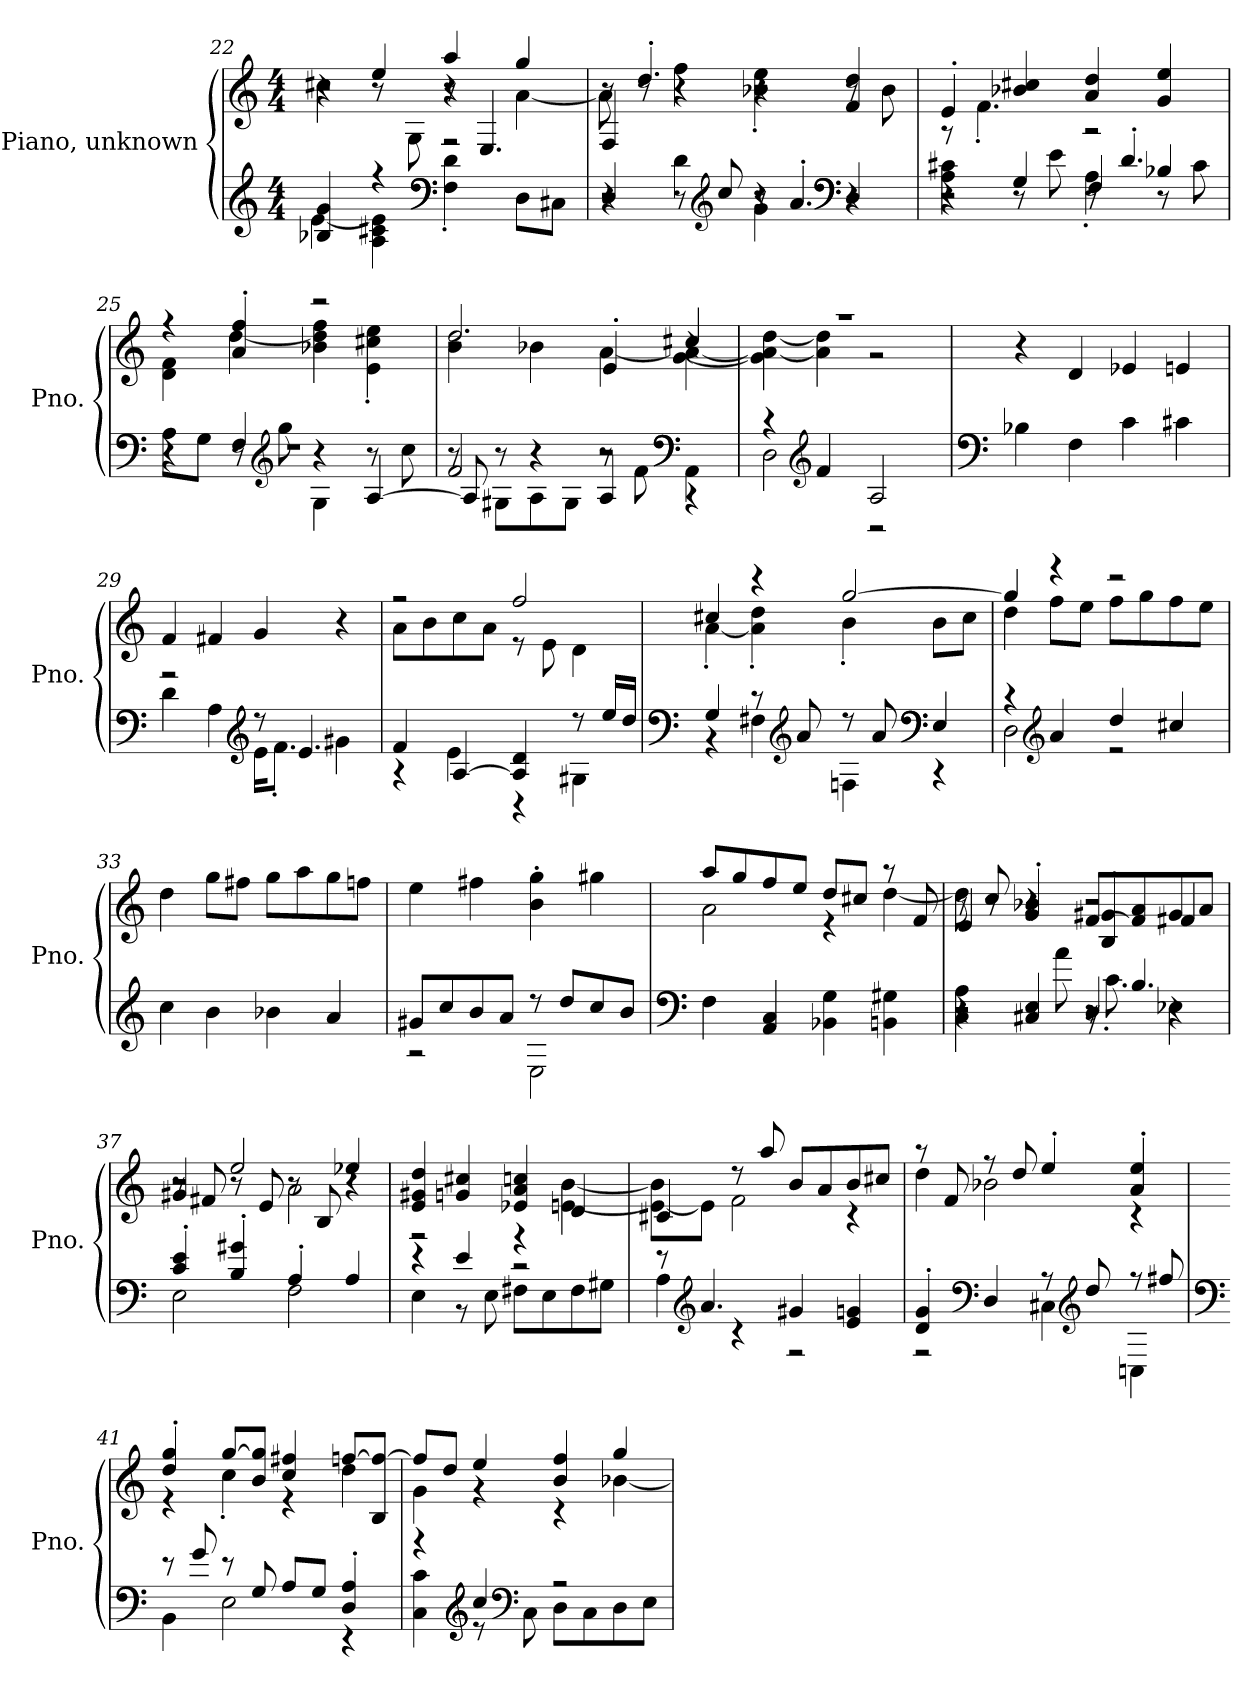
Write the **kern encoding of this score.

**kern	**kern
*part1	*part1
*staff2	*staff1
*I"Piano, unknown	*
*I'Pno.	*
*clefG2	*clefG2
*k[]	*k[]
*M4/4	*M4/4
=22	=22
*^	*^
*	*	*	*^
4B-X/ 4g/	[4e\	4r	4cc#X\	2r
4r	4A\ 4c#X\ 4e\]	4ee/	8r	.
.	.	.	8G\	.
*clefF4	*	*	*	*
2r	4F\' 4d\'	4aa/	4r	8r
.	.	.	.	4.E/
.	8D\L	4gg/	[4a\	.
.	8C#X\J	.	.	.
=23	=23	=23	=23	=23
*	*^	*	*	*
2r	4r	4D/	4F/	8a\]	8r
.	.	.	.	8r	4.dd'/
.	4d\	8r	4r	4ff\	.
*clefG2	*	*	*	*	*
.	.	8cc/	.	.	.
8r	4g\	4r	2r	4b-X\' 4ee\'	4r
4.a'/	.	.	.	.	.
*clefF4	*	*	*	*	*
.	4r	4D/	.	8r	4f/ 4dd/
.	.	.	.	8b-\	.
*	*	*	*	*v	*v
!!LO:LB:g=z
=24	=24	=24	=24	=24
2r	4A\ 4c#X\	4r	4e'/	8r
.	.	.	.	4.f'\
.	8r	4G/	4b-X/ 4cc#X/	.
.	8e\	.	.	.
8r	4A'\	4F/	4a/ 4dd/	2r
4.d'/	.	.	.	.
.	8r	4B-X/	4g/ 4ee/	.
.	8c#\	.	.	.
=25	=25	=25	=25	=25
1r	8A\L	4r	4r	4d\ 4f\
.	8G\J	.	.	.
.	8r	4F/	4a/' 4ff/'	[4dd\
*clefG2	*	*	*	*
.	8gg\	.	.	.
.	4G\	4r	2r	4b-X\ 4dd\] 4ff\
.	8r	[4A/	.	4e\' 4cc#X\' 4ee\'
.	8cc\	.	.	.
=26	=26	=26	=26	=26
*	*	*	*	*^
2f/	8r	8A/]	2.dd/	4b\	2r
.	8G#X\L	8r	.	.	.
.	8A\	4r	.	4b-X\	.
.	8G#\J	.	.	.	.
2r	8r	4A/	.	[4a\	4e'/
.	8f\	.	.	.	.
*clefF4	*	*	*	*	*
.	4AA\	4r	4cc#X/	[4g\ 4a\_	4r
*	*v	*v	*	*	*
*	*	*	*v	*v
=27	=27	=27	=27
4r	2D\	1r	4g\] 4a\_ [4dd\
*clefG2	*	*	*
4f/	.	.	4a\] 4dd\]
2A/	2r	.	2r
*v	*v	*	*
*	*v	*v
!!LO:PB:g=z
=28	=28
*clefF4	*
4B-X\	4r
4F\	4d/
4c\	4e-X/
4c#X\	4en/
=29	=29
*^	*
2r	4d\	4f/
.	4A\	4f#X/
*clefG2	*	*
8r	16e\KL	4g/
.	8.f'\J	.
4.e/	.	.
.	4g#X\	4r
=30	=30	=30
*	*	*^
4f/	4r	2r	8a\L
.	.	.	8b\
[4A/	4e\	.	8cc\
.	.	.	8a\J
4A/] 4d/	4r	2ff/	8r
.	.	.	8e\
8r	4G#X\	.	4d\
16ee/LL	.	.	.
16dd/JJ	.	.	.
=31	=31	=31	=31
*clefF4	*	*	*
4G/	4r	4cc#X/	[4a'\
8r	4F#X\	4r	4a\]' 4dd\'
*clefG2	*	*	*
8a/	.	.	.
8r	4Fn\	[2gg/	4b'\
8a/	.	.	.
*clefF4	*	*	*
4E/	4r	.	8b\L
.	.	.	8cc#\J
!!LO:LB:g=z	!!
=32	=32	=32	=32
4r	2D\	4gg/]	4dd\
*clefG2	*	*	*
4a/	.	4r	8ff\L
.	.	.	8ee\J
4dd/	2r	2r	8ff\L
.	.	.	8gg\
4cc#X/	.	.	8ff\
.	.	.	8ee\J
*v	*v	*	*
*	*v	*v
=33	=33
4cc\	4dd\
4b\	8gg\L
.	8ff#X\J
4b-X\	8gg\L
.	8aa\
4a/	8gg\
.	8ffn\J
=34	=34
*^	*
8g#X/L	2r	4ee\
8cc/	.	.
8b/	.	4ff#X\
8a/J	.	.
8r	2E\	4b\' 4gg\'
8dd/L	.	.
8cc/	.	4gg#X\
8b/J	.	.
*v	*v	*
=35	=35
*clefF4	*
*	*^
4F\	8aa/L	2a\
.	8gg/	.
4AA/ 4C/	8ff/	.
.	8ee/J	.
4BB-X\ 4G\	8dd/L	4r
.	8cc#X/J	.
4BBn\ 4G#X\	8r	[4dd\
.	8f/	.
!!LO:LB:g=z
=36	=36	=36
*^	*	*^
*	*^	*	*	*
2r	4C\ 4A\	4r	8r	8dd\]	4e/
.	.	.	8cc/	8r	.
.	8r	4C#X/ 4E/	4g/' 4b-X/'	4r	4r
.	8a\	.	.	.	.
8r	16r	4D/	[8f/L	2r	4B/' 4g#X/'
.	8.c'\	.	.	.	.
4.B/	.	.	8f/] 8a/	.	.
.	4E-X\	4r	8g#/	.	4f#X/
.	.	.	8a/J	.	.
*	*v	*v	*	*	*
=37	=37	=37	=37	=37
4c/' 4e/'	2E\	4g#X/	2r	8r
.	.	.	.	8f#X/
4B/' 4g#X/'	.	2ee/	.	8r
.	.	.	.	8e/
4A'/	2F\	.	2a\	8r
.	.	.	.	8B/
4A/	.	4r	.	4ee-X/
*	*	*	*v	*v
=38	=38	=38	=38
4r	4E\	4e/ 4g#X/ 4dd/	2r
4e/	8r	4gn/ 4cc#X/	.
.	8E\	.	.
2r	8F#X\L	4e-X/ 4a/ 4ccn/	4r
.	8E\	.	.
.	8F#\	4d/	[4en\ [4b\
.	8G#X\J	.	.
!!LO:LB:g=z	!!
=39	=39	=39	=39
8r	4A\	4c#X/	8e\_ 8b\]L
*clefG2	*	*	*
4.a/	.	.	8e\J]
.	4r	8r	2f\
.	.	8aa/	.
4g#X/	2r	8b/L	.
.	.	8a/	.
4e/ 4gn/	.	8b/	4r
.	.	8cc#X/J	.
=40	=40	=40	=40
4d/' 4g/'	2r	8r	4dd\
.	.	8f/	.
*clefF4	*	*	*
4D/	.	8r	2b-X\
.	.	8dd/	.
8r	4C#X\	4ee'/	.
*clefG2	*	*	*
8dd/	.	.	.
8r	4Cn\	4a/' 4ee/'	4r
8ff#X/	.	.	.
=41	=41	=41	=41
*clefF4	*	*	*
8r	4BB\	4dd/' 4gg/'	4r
8g/	.	.	.
8r	2E\	[8gg/L	4cc'\
8G/	.	8b/ 8gg/]J	.
8A/L	.	4cc/ 4ff#X/	4r
8G/J	.	.	.
4D/' 4A/'	4r	[8ffn/L	4dd\
.	.	8B/ 8ff/_J	.
!!LO:LB:g=z	!!
=42	=42	=42	=42
4r	4C\ 4c\	8ff/L]	4g\
.	.	8dd/J	.
*clefG2	*	*	*
4cc/	8r	4ee/	4r
*clefF4	*	*	*
.	8C\	.	.
2r	8D\L	4b/ 4ff/	4r
.	8C\	.	.
.	8D\	4gg/	[4b-X\
.	8E\J	.	.
*v	*v	*	*
*	*v	*v
=	=
*-	*-
